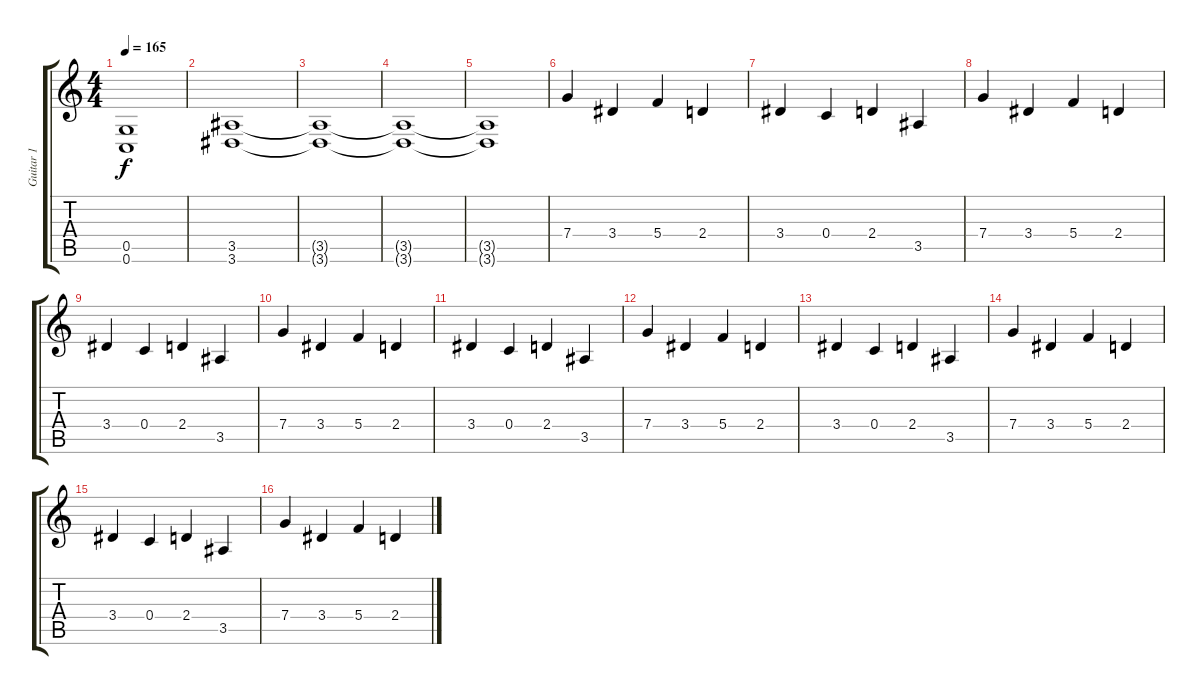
\track ("Guitar 1" "Guitar 1") {instrument distortionguitar}
\staff {score tabs}
\tuning (D4 A3 F3 C3 G2 C2) {hide}
\ts (4 4)
\tempo 165
\clef g2
\ks c
(0.5{t} 0.6{t}).1{dy f} |
(3.5 3.6).1 |
(3.5{t} 3.6{t}).1 |
(3.5{t} 3.6{t}).1 |
(3.5{t} 3.6{t}).1 |
7.4.4 3.4.4 5.4.4 2.4.4 |
3.4.4 0.4.4 2.4.4 3.5.4 |
7.4.4 3.4.4 5.4.4 2.4.4 |
3.4.4 0.4.4 2.4.4 3.5.4 |
7.4.4 3.4.4 5.4.4 2.4.4 |
3.4.4 0.4.4 2.4.4 3.5.4 |
7.4.4 3.4.4 5.4.4 2.4.4 |
3.4.4 0.4.4 2.4.4 3.5.4 |
7.4.4 3.4.4 5.4.4 2.4.4 |
3.4.4 0.4.4 2.4.4 3.5.4 |
7.4.4 3.4.4 5.4.4 2.4.4
